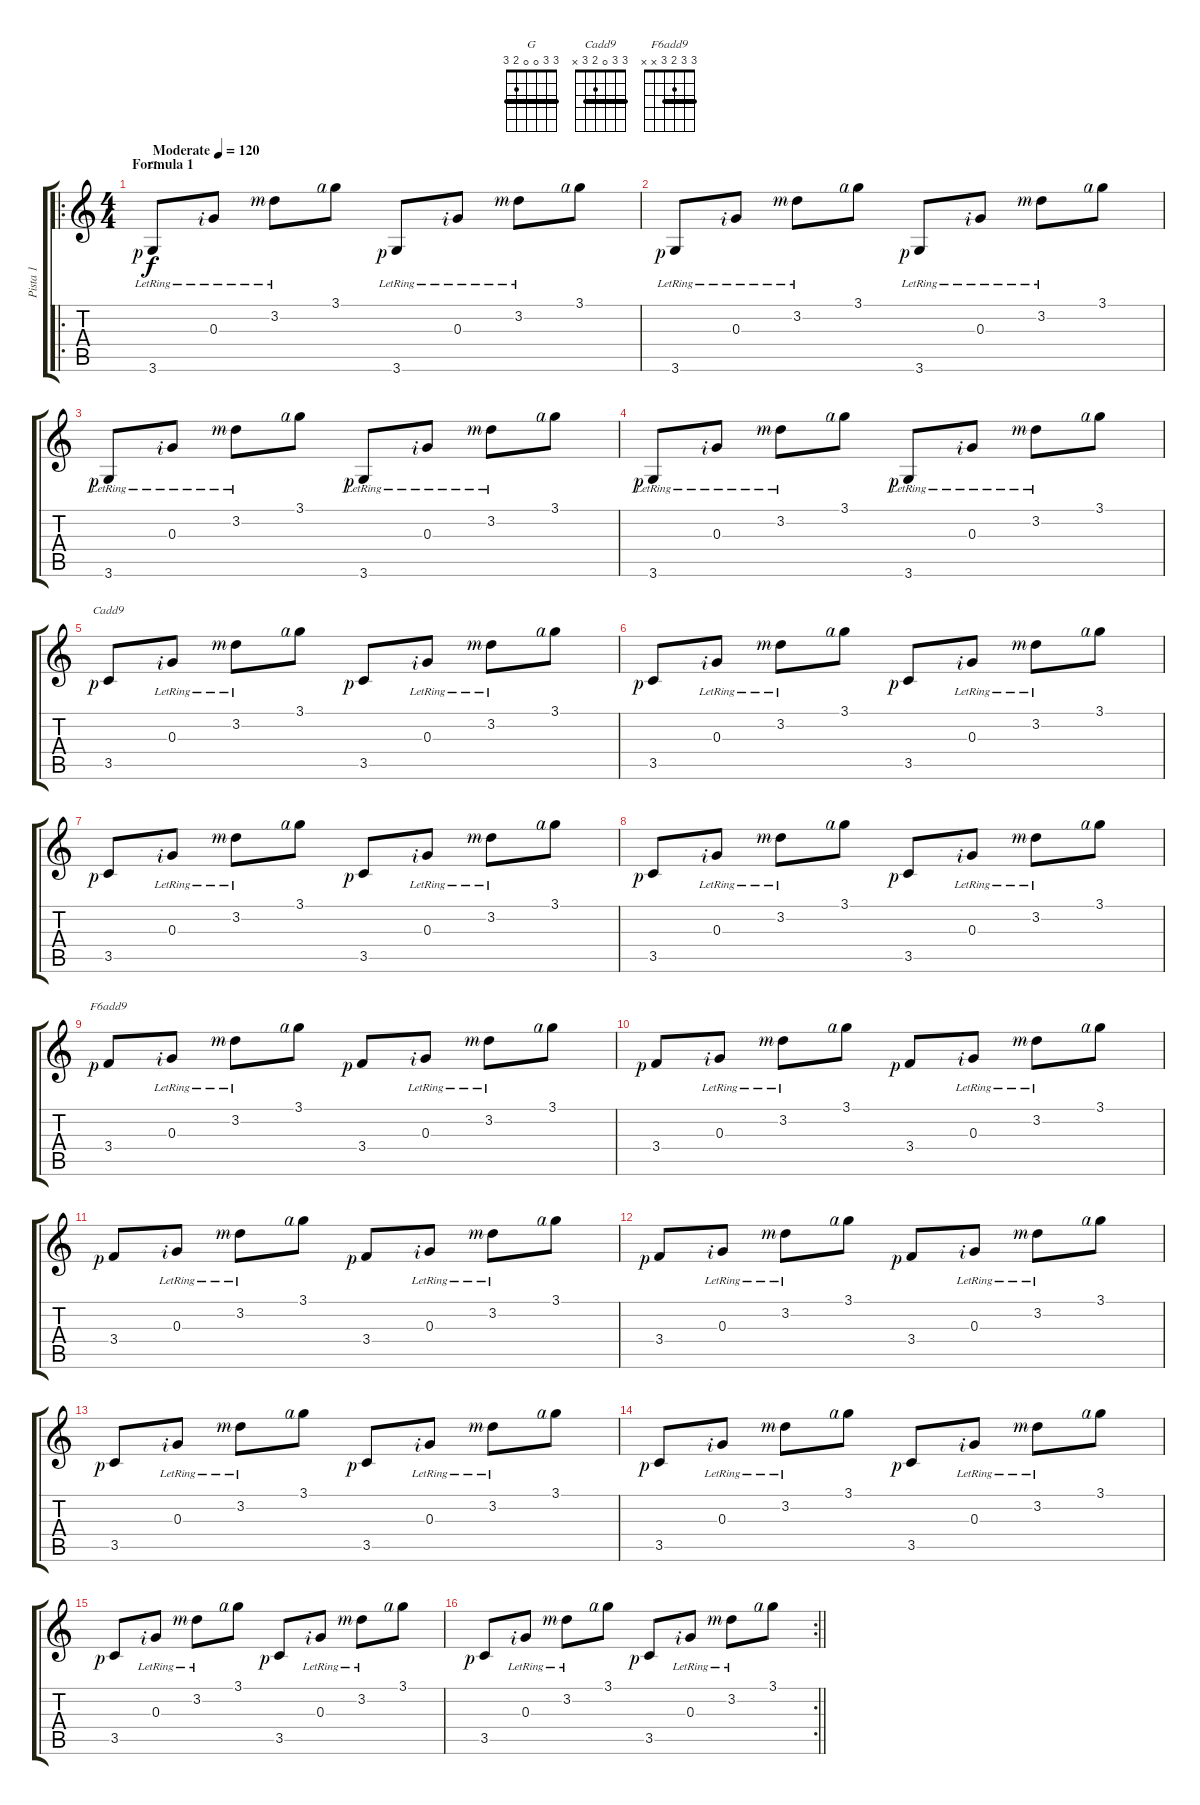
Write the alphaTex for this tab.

\track ("Pista 1" "Pista 1") {instrument acousticguitarsteel}
\staff {score tabs}
\tuning (E4 B3 G3 D3 A2 E2) {hide}
\chord ("G" 3 3 0 0 2 3) {barre 3}
\chord ("Cadd9" 3 3 0 2 3 x) {barre 3}
\chord ("F6add9" 3 3 2 3 x x) {barre 3}
\ro
\ts (4 4)
\section ("" "Formula 1")
\tempo (120 "Moderate")
\clef g2
\ks c
3.6{lr rf 1}.8{ch "G" dy f instrument acousticguitarsteel} 0.3{lr rf 2}.8 3.2{lr rf 3}.8 3.1{rf 4}.8 3.6{lr rf 1}.8 0.3{lr rf 2}.8 3.2{lr rf 3}.8 3.1{rf 4}.8 |
3.6{lr rf 1}.8 0.3{lr rf 2}.8 3.2{lr rf 3}.8 3.1{rf 4}.8 3.6{lr rf 1}.8 0.3{lr rf 2}.8 3.2{lr rf 3}.8 3.1{rf 4}.8 |
3.6{lr rf 1}.8 0.3{lr rf 2}.8 3.2{lr rf 3}.8 3.1{rf 4}.8 3.6{lr rf 1}.8 0.3{lr rf 2}.8 3.2{lr rf 3}.8 3.1{rf 4}.8 |
3.6{lr rf 1}.8 0.3{lr rf 2}.8 3.2{lr rf 3}.8 3.1{rf 4}.8 3.6{lr rf 1}.8 0.3{lr rf 2}.8 3.2{lr rf 3}.8 3.1{rf 4}.8 |
3.5{rf 1}.8{ch "Cadd9"} 0.3{lr rf 2}.8 3.2{lr rf 3}.8 3.1{rf 4}.8 3.5{rf 1}.8 0.3{lr rf 2}.8 3.2{lr rf 3}.8 3.1{rf 4}.8 |
3.5{rf 1}.8 0.3{lr rf 2}.8 3.2{lr rf 3}.8 3.1{rf 4}.8 3.5{rf 1}.8 0.3{lr rf 2}.8 3.2{lr rf 3}.8 3.1{rf 4}.8 |
3.5{rf 1}.8 0.3{lr rf 2}.8 3.2{lr rf 3}.8 3.1{rf 4}.8 3.5{rf 1}.8 0.3{lr rf 2}.8 3.2{lr rf 3}.8 3.1{rf 4}.8 |
3.5{rf 1}.8 0.3{lr rf 2}.8 3.2{lr rf 3}.8 3.1{rf 4}.8 3.5{rf 1}.8 0.3{lr rf 2}.8 3.2{lr rf 3}.8 3.1{rf 4}.8 |
3.4{rf 1}.8{ch "F6add9"} 0.3{lr rf 2}.8 3.2{lr rf 3}.8 3.1{rf 4}.8 3.4{rf 1}.8 0.3{lr rf 2}.8 3.2{lr rf 3}.8 3.1{rf 4}.8 |
3.4{rf 1}.8 0.3{lr rf 2}.8 3.2{lr rf 3}.8 3.1{rf 4}.8 3.4{rf 1}.8 0.3{lr rf 2}.8 3.2{lr rf 3}.8 3.1{rf 4}.8 |
3.4{rf 1}.8 0.3{lr rf 2}.8 3.2{lr rf 3}.8 3.1{rf 4}.8 3.4{rf 1}.8 0.3{lr rf 2}.8 3.2{lr rf 3}.8 3.1{rf 4}.8 |
3.4{rf 1}.8 0.3{lr rf 2}.8 3.2{lr rf 3}.8 3.1{rf 4}.8 3.4{rf 1}.8 0.3{lr rf 2}.8 3.2{lr rf 3}.8 3.1{rf 4}.8 |
3.5{rf 1}.8 0.3{lr rf 2}.8 3.2{lr rf 3}.8 3.1{rf 4}.8 3.5{rf 1}.8 0.3{lr rf 2}.8 3.2{lr rf 3}.8 3.1{rf 4}.8 |
3.5{rf 1}.8 0.3{lr rf 2}.8 3.2{lr rf 3}.8 3.1{rf 4}.8 3.5{rf 1}.8 0.3{lr rf 2}.8 3.2{lr rf 3}.8 3.1{rf 4}.8 |
3.5{rf 1}.8 0.3{lr rf 2}.8 3.2{lr rf 3}.8 3.1{rf 4}.8 3.5{rf 1}.8 0.3{lr rf 2}.8 3.2{lr rf 3}.8 3.1{rf 4}.8 |
\rc 2
\barLineRight lightlight
3.5{rf 1}.8 0.3{lr rf 2}.8 3.2{lr rf 3}.8 3.1{rf 4}.8 3.5{rf 1}.8 0.3{lr rf 2}.8 3.2{lr rf 3}.8 3.1{rf 4}.8
